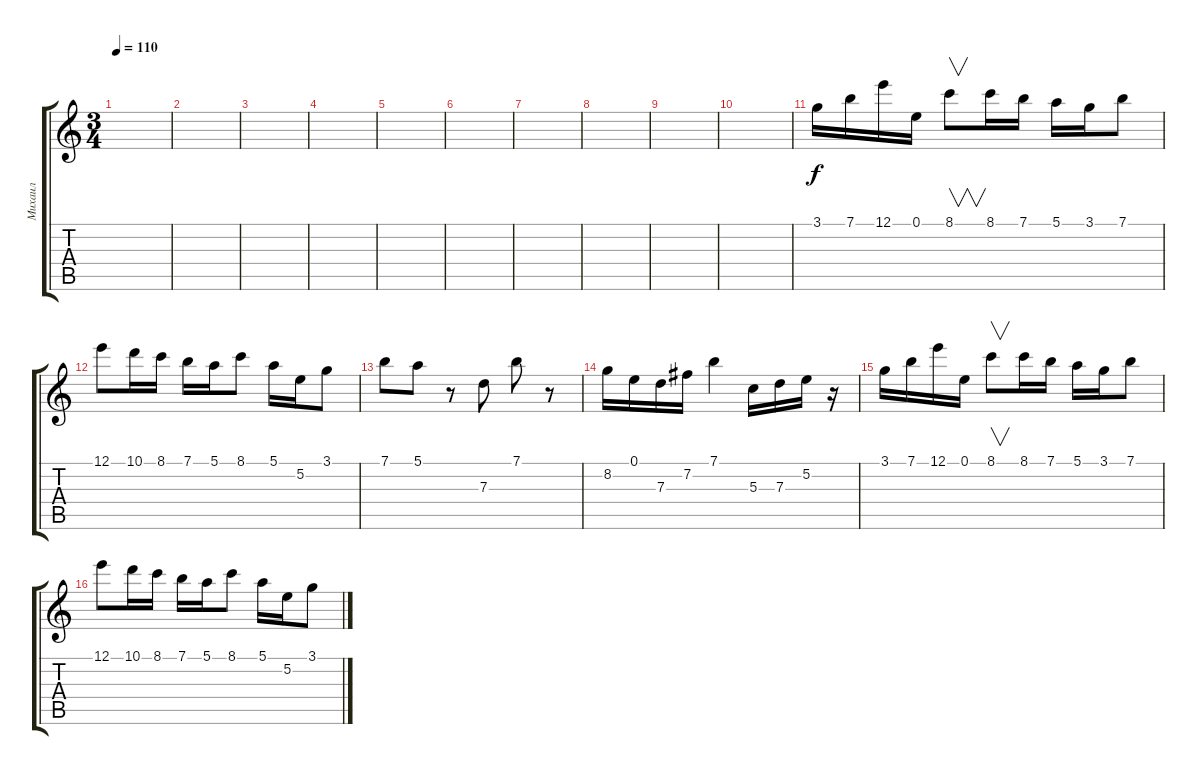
\track ("Михаил" "Михаил") {instrument distortionguitar}
\staff {score tabs}
\tuning (E4 B3 G3 D3 A2 E2) {hide}
\ts (3 4)
\tempo 110
\clef g2
\ks c
|
|
|
|
|
|
|
|
|
|
3.1.16 7.1.16 12.1.16 0.1.16 8.1.8{v} 8.1.16 7.1.16 5.1.16 3.1.16 7.1.8 |
12.1.8 10.1.16 8.1.16 7.1.16 5.1.16 8.1.8 5.1.16 5.2.16 3.1.8 |
7.1.8 5.1.8 r.8 7.3.8 7.1.8 r.8 |
8.2.16 0.1.16 7.3.16 7.2.16 7.1.4 5.3.16 7.3.16 5.2.16 r.16 |
3.1.16 7.1.16 12.1.16 0.1.16 8.1.8{v} 8.1.16 7.1.16 5.1.16 3.1.16 7.1.8 |
12.1.8 10.1.16 8.1.16 7.1.16 5.1.16 8.1.8 5.1.16 5.2.16 3.1.8
